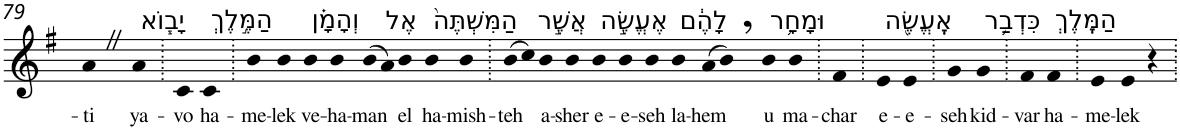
**kern	**text
*part1	*part1
*staff1	*staff1
*I"Piano	*
*I'Pno	*
!!LO:PB:g=z
*clefG2	*
*k[f#]	*
*G:	*
=79	=79
!	!LO:LY:b
4aZ	-ti
!LO:TX:a:t=יָב֧וֹא	!
!	!LO:LY:b
4a	ya-
=80.	=80.
!	!LO:LY:b
4c	-vo
!LO:TX:a:t=הַמֶּ֣לֶךְ	!
!	!LO:LY:b
4c	ha-
=81.	=81.
!	!LO:LY:b
4b	-me-
!	!LO:LY:b
4b	-lek
!LO:TX:a:t=וְהָמָ֗ן	!
!	!LO:LY:b
4b	ve-
!	!LO:LY:b
4b	-ha-
!	!LO:LY:b
(>8b	-man
8a)	.
!LO:TX:a:t=אֶל	!
!	!LO:LY:b
4b	el
!LO:TX:a:t=הַמִּשְׁתֶּה֙	!
!	!LO:LY:b
4b	ha-
!	!LO:LY:b
4b	-mish-
=82.	=82.
!	!LO:LY:b
(>8b	-teh
8cc)	.
!LO:TX:a:t=אֲשֶׁ֣ר	!
!	!LO:LY:b
4b	a-
!	!LO:LY:b
4b	-sher
!LO:TX:a:t=אֶעֱשֶׂ֣ה	!
!	!LO:LY:b
4b	e-
!	!LO:LY:b
4b	-e-
!	!LO:LY:b
4b	-seh
!LO:TX:a:t=לָהֶ֔ם	!
!	!LO:LY:b
4b	la-
!	!LO:LY:b
(>8a	-hem
8b,)	.
!LO:TX:a:t=וּמָחָ֥ר	!
!	!LO:LY:b
4b	u
!	!LO:LY:b
4b	-ma-
=83.	=83.
!	!LO:LY:b
4f#	-char
=84.	=84.
!LO:TX:a:t=אֶֽעֱשֶׂ֖ה	!
!	!LO:LY:b
4e	e-
!	!LO:LY:b
4e	-e-
=85.	=85.
!	!LO:LY:b
4g	-seh
!LO:TX:a:t=כִּדְבַ֥ר	!
!	!LO:LY:b
4g	kid-
=86.	=86.
!	!LO:LY:b
4f#	-var
!LO:TX:a:t=הַמֶּֽלֶךְ	!
!	!LO:LY:b
4f#	ha-
=87.	=87.
!	!LO:LY:b
4e	-me-
!	!LO:LY:b
4e	-lek
4r	.
=.	=.
*-	*-
